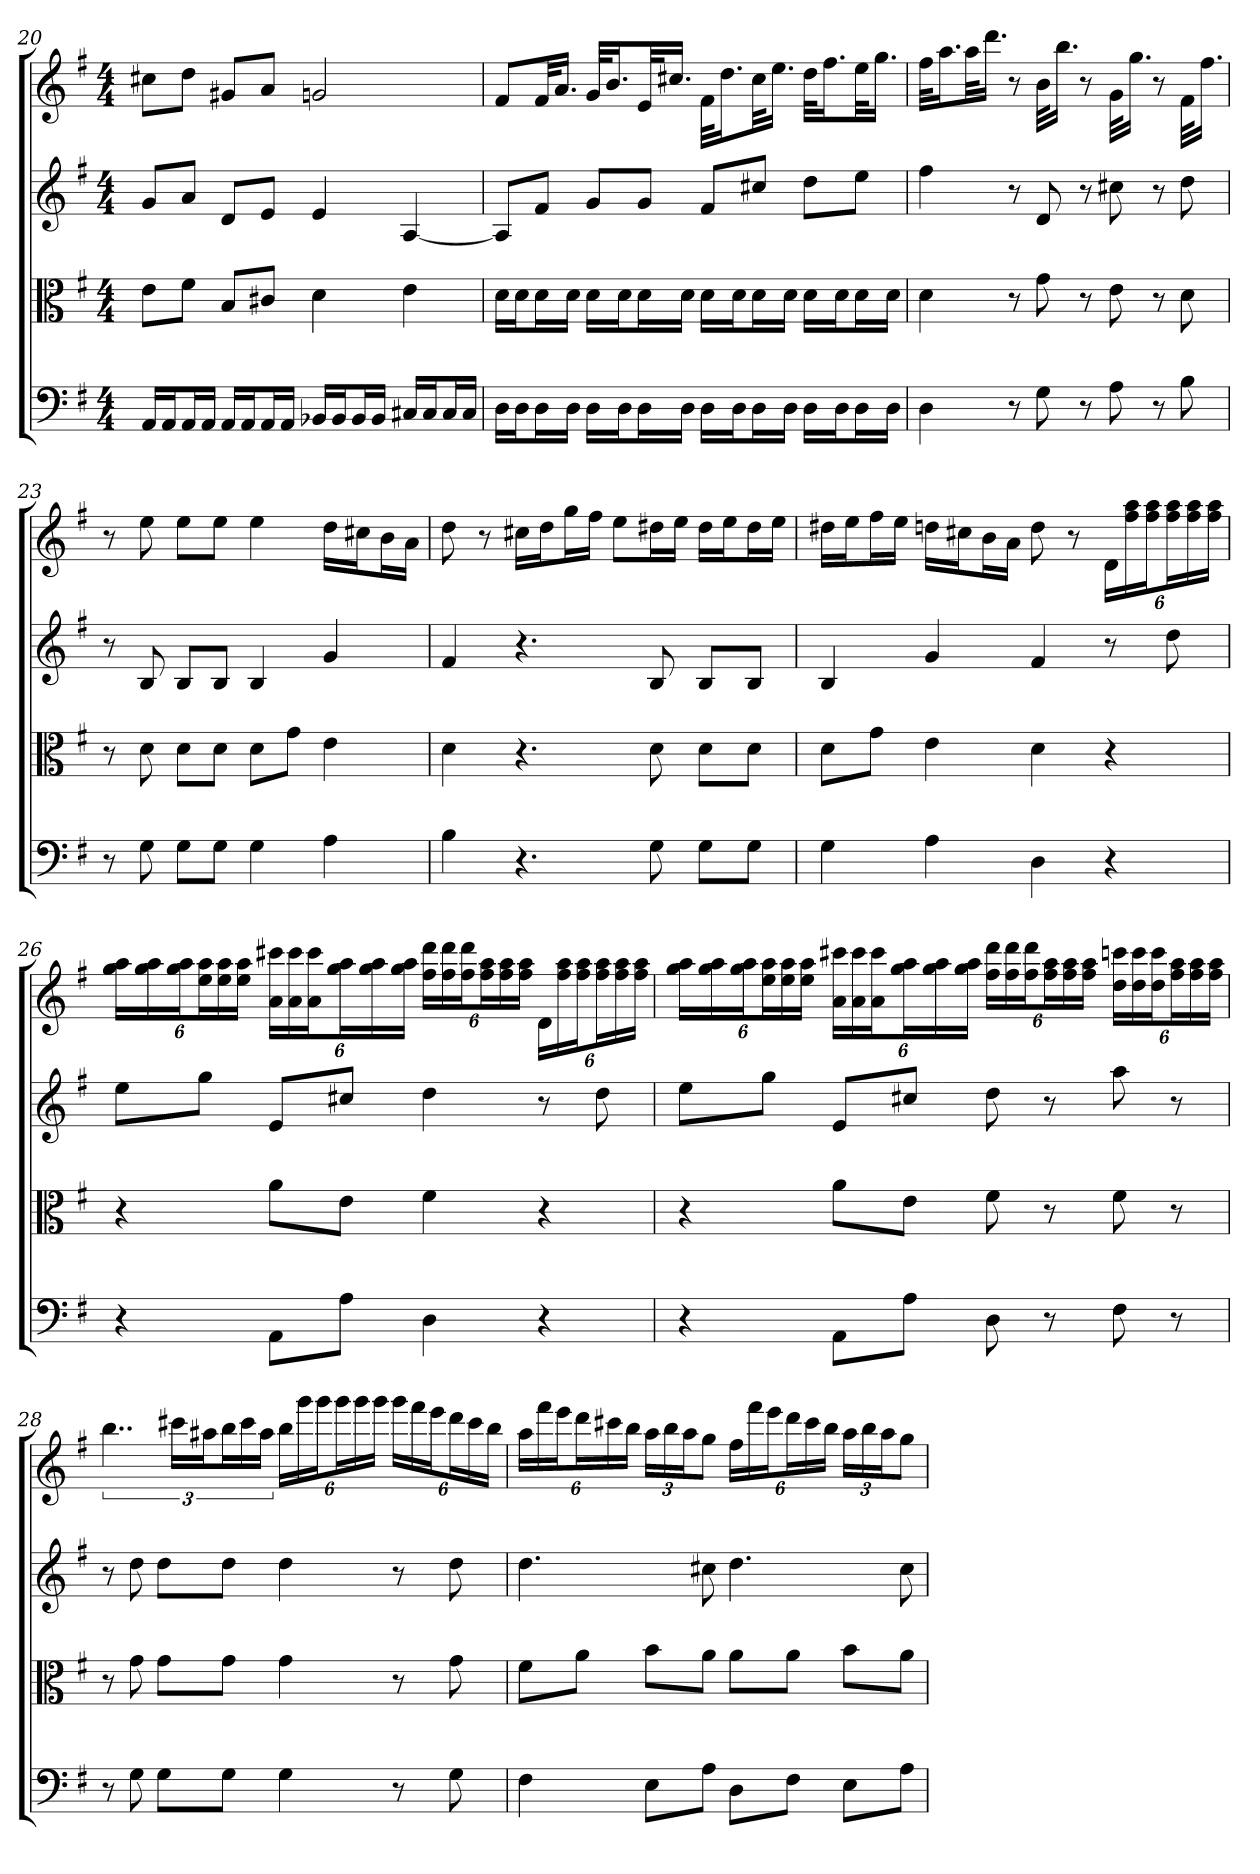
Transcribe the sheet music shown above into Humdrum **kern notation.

**kern	**kern	**kern	**kern
*part4	*part3	*part2	*part1
*staff4	*staff3	*staff2	*staff1
*clefF4	*clefC3	*	*
*k[f#]	*k[f#]	*k[f#]	*k[f#]
*G:	*G:	*G:	*G:
*M4/4	*M4/4	*M4/4	*M4/4
=20	=20	=20	=20
16AA/LL	8e\L	8gL	8cc#XL
16AA/J	.	.	.
16AA/L	8f#\J	8aJ	8ddJ
16AA/JJ	.	.	.
16AA/LL	8B/L	8dL	8g#XL
16AA/J	.	.	.
16AA/L	8c#X/J	8eJ	8aJ
16AA/JJ	.	.	.
16BB-X/LL	4d	4e	2gn
16BB-/J	.	.	.
16BB-/L	.	.	.
16BB-/JJ	.	.	.
16C#X/LL	4e	[4A	.
16C#/J	.	.	.
16C#/L	.	.	.
16C#/JJ	.	.	.
=21	=21	=21	=21
16D\LL	16d\LL	8AL]	8f#L
16D\J	16d\J	.	.
16D\L	16d\L	8f#J	32f#KL
.	.	.	16.aJJ
16D\JJ	16d\JJ	.	.
16D\LL	16d\LL	8gL	32gKLL
.	.	.	16.bJ
16D\J	16d\J	.	.
16D\L	16d\L	8gJ	32eKL
.	.	.	16.cc#XJJ
16D\JJ	16d\JJ	.	.
16D\LL	16d\LL	8f#L	32f#KLL
.	.	.	16.ddJ
16D\J	16d\J	.	.
16D\L	16d\L	8cc#XJ	32cc#KL
.	.	.	16.eeJJ
16D\JJ	16d\JJ	.	.
16D\LL	16d\LL	8ddL	32ddKLL
.	.	.	16.ff#J
16D\J	16d\J	.	.
16D\L	16d\L	8eeJ	32eeKL
.	.	.	16.ggJJ
16D\JJ	16d\JJ	.	.
=22	=22	=22	=22
4D	4d	4ff#	32ff#KLL
.	.	.	16.aaJ
.	.	.	32aaKL
.	.	.	16.dddJJ
8r	8r	8r	8r
8G	8g	8d	32bKLL
.	.	.	16.bbJJ
8r	8r	8r	8r
8A	8e	8cc#X	32gKLL
.	.	.	16.ggJJ
8r	8r	8r	8r
8B	8d	8dd	32f#KLL
.	.	.	16.ff#JJ
=23	=23	=23	=23
8r	8r	8r	8r
8G	8d	8B	8ee
8G\L	8d\L	8BL	8eeL
8G\J	8d\J	8BJ	8eeJ
4G	8d\L	4B	4ee
.	8g\J	.	.
4A	4e	4g	16ddLL
.	.	.	16cc#XJ
.	.	.	16bL
.	.	.	16aJJ
=24	=24	=24	=24
4B	4d	4f#	8dd
.	.	.	8r
4.r	4.r	4.r	16cc#XLL
.	.	.	16ddJ
.	.	.	16ggL
.	.	.	16ff#JJ
.	.	.	8eeL
8G	8d	8B	16dd#XL
.	.	.	16eeJJ
8G\L	8d\L	8BL	16dd#LL
.	.	.	16eeJ
8G\J	8d\J	8BJ	16dd#L
.	.	.	16eeJJ
=25	=25	=25	=25
4G	8d\L	4B	16dd#XLL
.	.	.	16eeJ
.	8g\J	.	16ff#L
.	.	.	16eeJJ
4A	4e	4g	16ddnLL
.	.	.	16cc#XJ
.	.	.	16bL
.	.	.	16aJJ
4D	4d	4f#	8dd
.	.	.	8r
4r	4r	8r	24dLL
.	.	.	24ff# 24aa
.	.	.	24ff# 24aaJ
.	.	8dd	24ff# 24aaL
.	.	.	24ff# 24aa
.	.	.	24ff# 24aaJJ
=26	=26	=26	=26
4r	4r	8eeL	24gg 24aaLL
.	.	.	24gg 24aa
.	.	.	24gg 24aaJ
.	.	8ggJ	24ee 24aaL
.	.	.	24ee 24aa
.	.	.	24ee 24aaJJ
8AA\L	8a\L	8eL	24a 24ccc#XLL
.	.	.	24a 24ccc#
.	.	.	24a 24ccc#J
8A\J	8e\J	8cc#XJ	24gg 24aaL
.	.	.	24gg 24aa
.	.	.	24gg 24aaJJ
4D	4f#	4dd	24ff# 24dddLL
.	.	.	24ff# 24ddd
.	.	.	24ff# 24dddJ
.	.	.	24ff# 24aaL
.	.	.	24ff# 24aa
.	.	.	24ff# 24aaJJ
4r	4r	8r	24dLL
.	.	.	24ff# 24aa
.	.	.	24ff# 24aaJ
.	.	8dd	24ff# 24aaL
.	.	.	24ff# 24aa
.	.	.	24ff# 24aaJJ
=27	=27	=27	=27
4r	4r	8eeL	24gg 24aaLL
.	.	.	24gg 24aa
.	.	.	24gg 24aaJ
.	.	8ggJ	24ee 24aaL
.	.	.	24ee 24aa
.	.	.	24ee 24aaJJ
8AA\L	8a\L	8eL	24a 24ccc#XLL
.	.	.	24a 24ccc#
.	.	.	24a 24ccc#J
8A\J	8e\J	8cc#XJ	24gg 24aaL
.	.	.	24gg 24aa
.	.	.	24gg 24aaJJ
8D	8f#	8dd	24ff# 24dddLL
.	.	.	24ff# 24ddd
.	.	.	24ff# 24dddJ
8r	8r	8r	24ff# 24aaL
.	.	.	24ff# 24aa
.	.	.	24ff# 24aaJJ
8F#	8f#	8aa	24dd 24cccnLL
.	.	.	24dd 24ccc
.	.	.	24dd 24cccJ
8r	8r	8r	24ff# 24aaL
.	.	.	24ff# 24aa
.	.	.	24ff# 24aaJJ
=28	=28	=28	=28
8r	8r	8r	6..bb
8G	8g	8dd	.
8G\L	8g\L	8ddL	.
.	.	.	24ccc#XLL
.	.	.	24aa#XJ
8G\J	8g\J	8ddJ	24bbL
.	.	.	24ccc#
.	.	.	24aa#JJ
4G	4g	4dd	24bbLL
.	.	.	24ggg
.	.	.	24gggJ
.	.	.	24gggL
.	.	.	24ggg
.	.	.	24gggJJ
8r	8r	8r	24gggLL
.	.	.	24fff#
.	.	.	24eeeJ
8G	8g	8dd	24dddL
.	.	.	24ccc#
.	.	.	24bbJJ
=29	=29	=29	=29
4F#	8f#\L	4.dd	24aaLL
.	.	.	24fff#
.	.	.	24eeeJ
.	8a\J	.	24dddL
.	.	.	24ccc#X
.	.	.	24bbJJ
8E\L	8b\L	.	24aaLL
.	.	.	24bb
.	.	.	24aaJ
8A\J	8a\J	8cc#X	8ggJ
8D\L	8a\L	4.dd	24ff#LL
.	.	.	24fff#
.	.	.	24eeeJ
8F#\J	8a\J	.	24dddL
.	.	.	24ccc#
.	.	.	24bbJJ
8E\L	8b\L	.	24aaLL
.	.	.	24bb
.	.	.	24aaJ
8A\J	8a\J	8cc#	8ggJ
=	=	=	=
*-	*-	*-	*-
